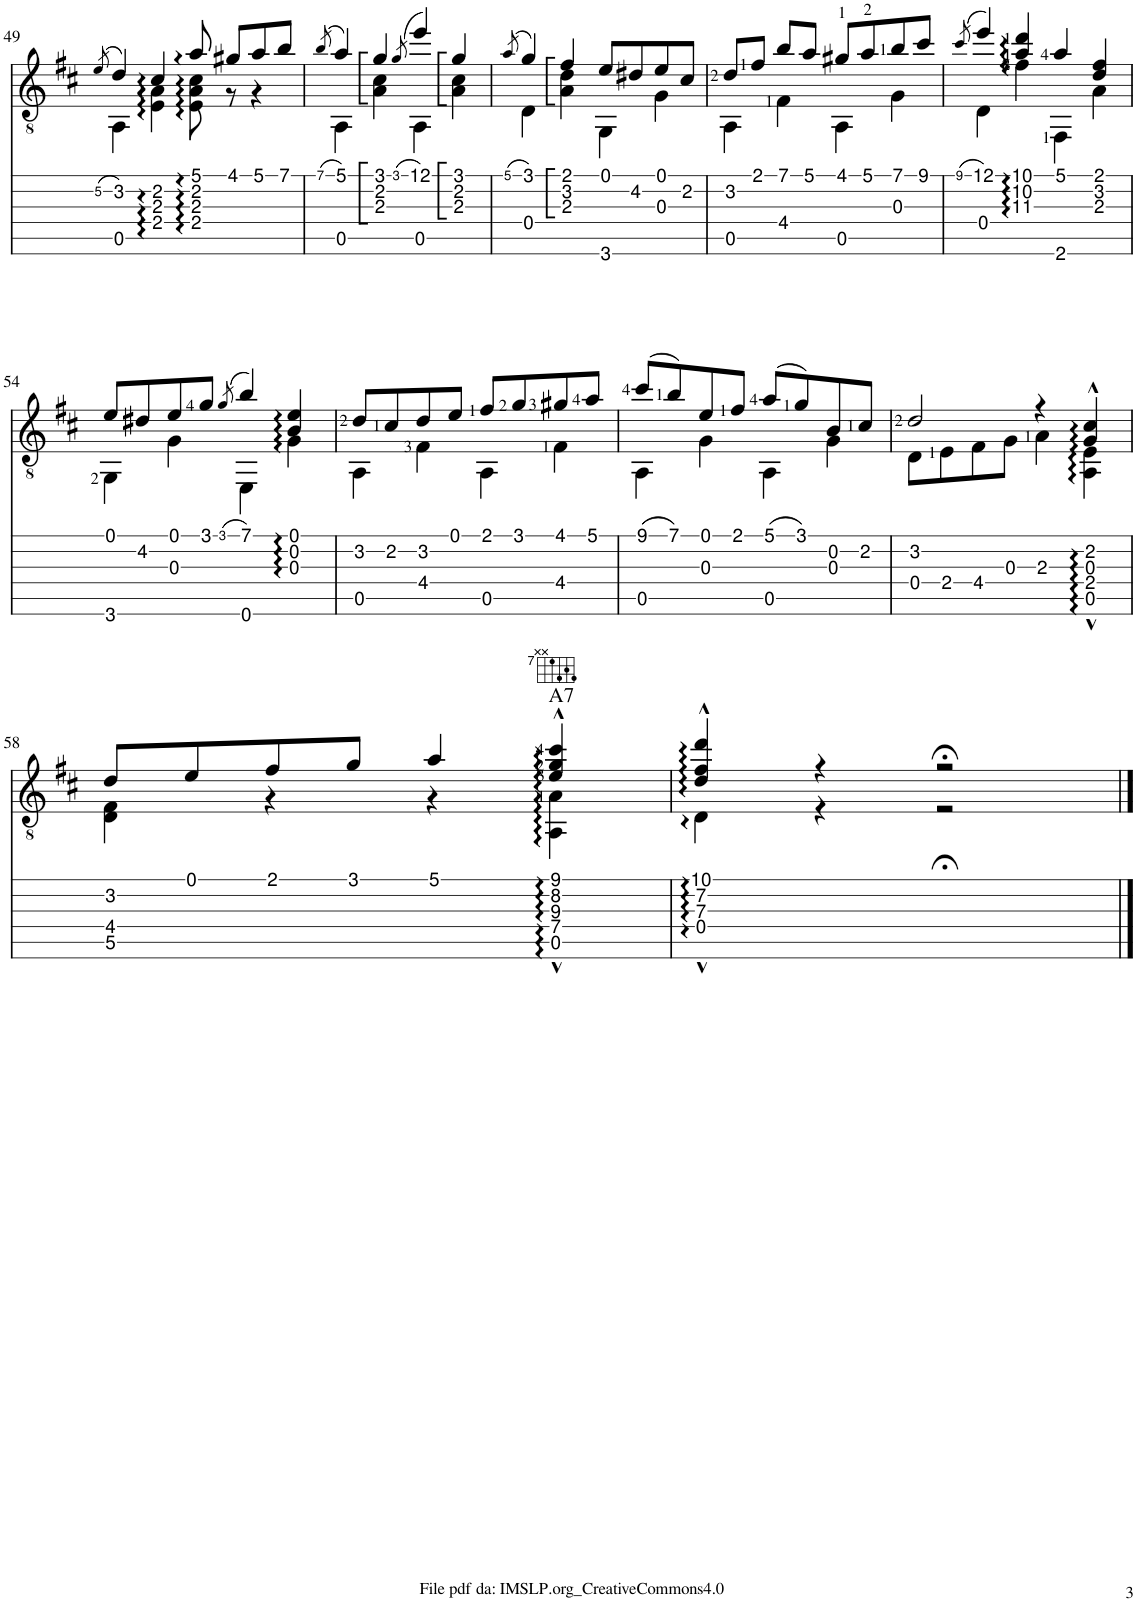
**kern	**kern
*part1	*part1
*staff2	*staff1
*I"Guitar	*
*I'Guit.	*
!!LO:PB:g=z
*	*clefGv2
*k[f#c#]	*k[f#c#]
*M4/4	*M4/4
*met(c)	*met(c)
=49	=49
qe	(8qe/
*^	*^
4d	4AA	4d/)	4AA\
4c#	4E 4A	4c#/	4E\ 4A\
8aL	8E 8A 8c#	8a/	8E\ 8A\ 8c#\
8g#J	8r	8g#X/L	8r
8aL	4r	8a/	4r
8bJ	.	8b/J	.
=50	=50	=50	=50
qb	.	(8qb/	.
4a	4AA	4a/)	4AA\
4g	4A 4c#	4g/	4A\ 4c#\
qg	.	(8qg/	.
4ee	4AA	4ee/)	4AA\
4g	4A 4c#	4g/	4A\ 4c#\
=51	=51	=51	=51
qa	.	(8qa/	.
4g	4D	4g/)	4D\
4f#	4A 4d	4f#/	4A\ 4d\
8eL	4GG	8e/L	4GG\
8d#J	.	8d#X/	.
8eL	4G	8e/	4G\
8c#J	.	8c#/J	.
=52	=52	=52	=52
8dL	4AA	8d/L	4AA\
8f#J	.	8f#/J	.
8bL	4F#	8b/L	4F#\
8aJ	.	8a/J	.
8g#L	4AA	8g#X/L	4AA\
8aJ	.	8a/	.
8bL	4G	8b/	4G\
8cc#J	.	8cc#/J	.
=53	=53	=53	=53
qcc#	.	(8qcc#/	.
4ee	4D	4ee/)	4D\
4a 4dd	4f#	4a/ 4dd/	4f#\
4a	4FF#	4a/	4FF#\
4d 4f#	4A	4d/ 4f#/	4A\
!!LO:LB:g=z	!!
=54	=54	=54	=54
8eL	4GG	8e/L	4GG\
8d#J	.	8d#X/	.
8eL	4G	8e/	4G\
8gJ	.	8g/J	.
qg	.	(8qg/	.
4b	4EE	4b/)	4EE\
4B 4e	4G	4B/ 4e/	4G\
=55	=55	=55	=55
8dL	4AA	8d/L	4AA\
8c#J	.	8c#/	.
8dL	4F#	8d/	4F#\
8eJ	.	8e/J	.
8f#L	4AA	8f#/L	4AA\
8gJ	.	8g/	.
8g#L	4F#	8g#X/	4F#\
8aJ	.	8a/J	.
=56	=56	=56	=56
8cc#L	4AA	(8cc#/L	4AA\
8bJ	.	8b/)	.
8eL	4G	8e/	4G\
8f#J	.	8f#/J	.
8aL	4AA	(8a/L	4AA\
8gJ	.	8g/)	.
8BL	4G	8B/	4G\
8c#J	.	8c#/J	.
=57	=57	=57	=57
2d	8DL	2d/	8D\L
.	8EJ	.	8E\
.	8F#L	.	8F#\
.	8GJ	.	8G\J
4r	4A	4r	4A\
4G^^ 4c#^^	4AA 4E	4G/^^ 4c#/^^	4AA\ 4E\
!!LO:LB:g=z	!!
=58	=58	=58	=58
8dL	4D 4F#	8d/L	4D\ 4F#\
8eJ	.	8e/	.
8f#L	4r	8f#/	4r
8gJ	.	8g/J	.
4a	4r	4a/	4r
!	!	!LO:TX:a:t=A7	!
4e^^ 4g^^ 4cc#^^	4AA 4A	4e/^^ 4g/^^ 4cc#/^^	4AA\ 4A\
=59	=59	=59	=59
4d^^ 4f#^^ 4dd^^	4D	4d/^^ 4f#/^^ 4dd/^^	4D\
4r	4r	4r	4r
2r;<	2r	2r;<	2r
*v	*v	*	*
*	*v	*v
==	==
*-	*-
